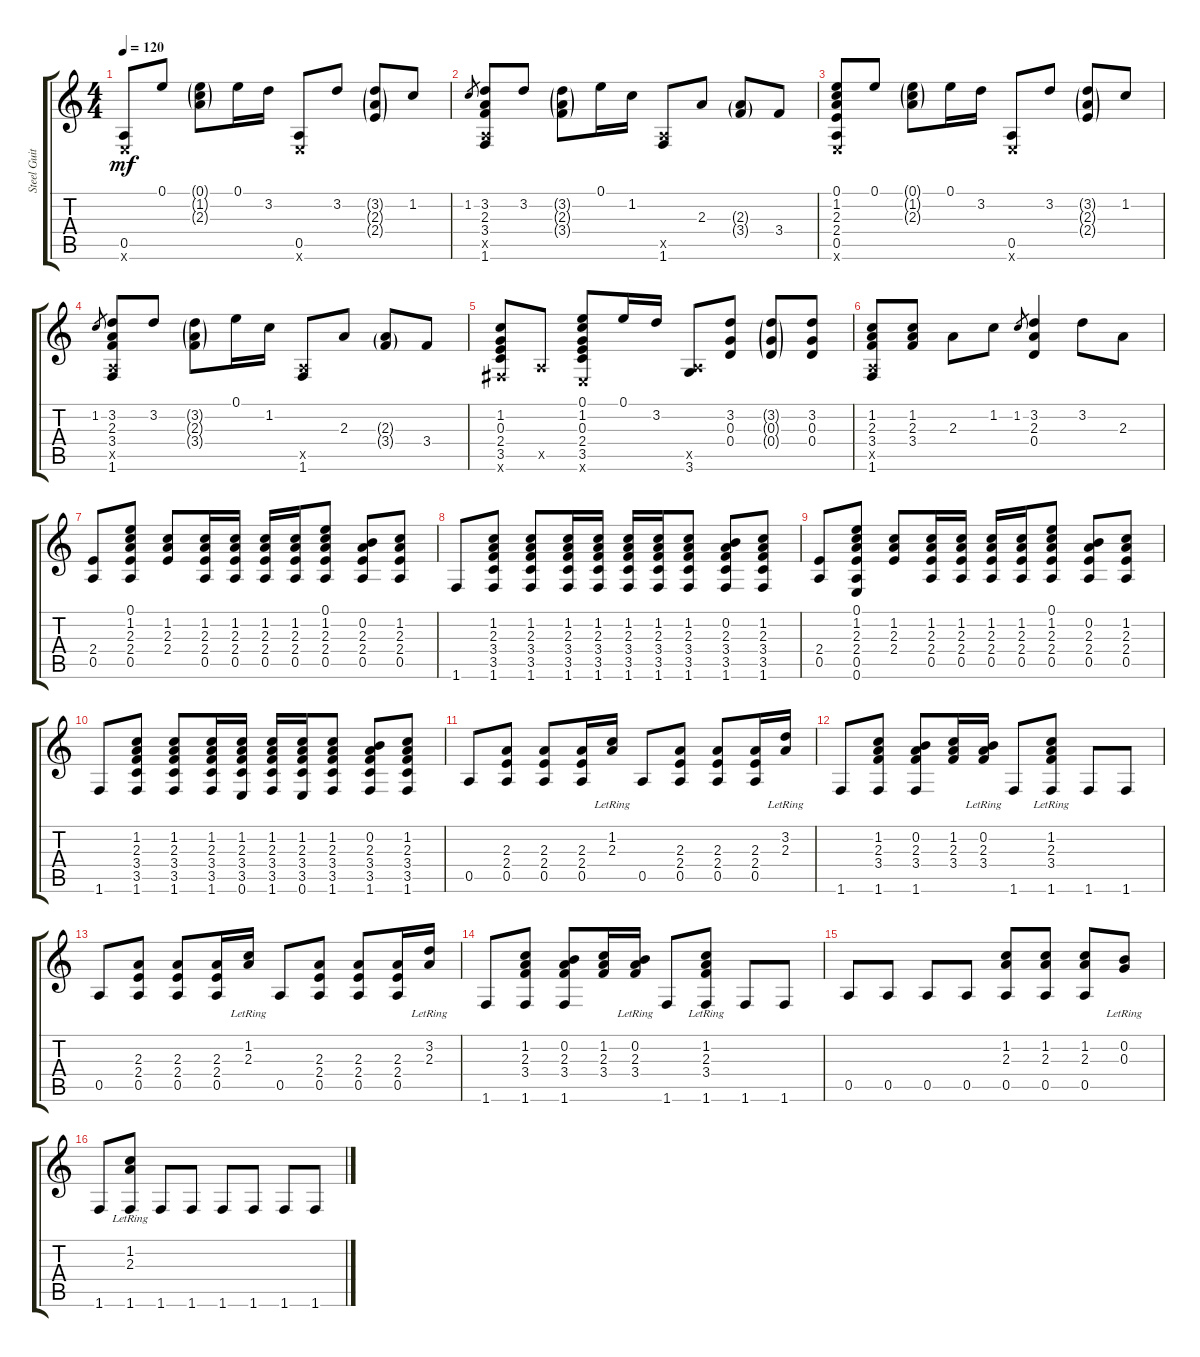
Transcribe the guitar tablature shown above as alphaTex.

\track ("Steel Guitar" "Steel Guit") {instrument acousticguitarsteel}
\staff {score tabs}
\tuning (E4 B3 G3 D3 A2 E2) {hide}
\ts (4 4)
\tempo 120
\clef g2
\ks c
(0.5 0.6{x}).8{dy mf} 0.1.8 (0.1{g} 1.2{g} 2.3{g}).8 0.1.16 3.2.16 (0.5 0.6{x}).8 3.2.8 (3.2{g} 2.3{g} 2.4{g}).8 1.2.8 |
1.2.8{gr} (3.2 2.3 3.4 0.5{x} 1.6).8 3.2.8 (3.2{g} 2.3{g} 3.4{g}).8 0.1.16 1.2.16 (0.5{x} 1.6).8 2.3.8 (2.3{g} 3.4{g}).8 3.4.8 |
(0.1 1.2 2.3 2.4 0.5 0.6{x}).8 0.1.8 (0.1{g} 1.2{g} 2.3{g}).8 0.1.16 3.2.16 (0.5 0.6{x}).8 3.2.8 (3.2{g} 2.3{g} 2.4{g}).8 1.2.8 |
1.2.8{gr} (3.2 2.3 3.4 0.5{x} 1.6).8 3.2.8 (3.2{g} 2.3{g} 3.4{g}).8 0.1.16 1.2.16 (0.5{x} 1.6).8 2.3.8 (2.3{g} 3.4{g}).8 3.4.8 |
(1.2 0.3 2.4 3.5 2.6{x}).8 0.5{x}.8 (0.1 1.2 0.3 2.4 3.5 0.6{x}).8 0.1.16 3.2.16 (0.5{x} 3.6).8 (3.2 0.3 0.4).8 (3.2{g} 0.3{g} 0.4{g}).8 (3.2 0.3 0.4).8 |
(1.2 2.3 3.4 0.5{x} 1.6).8 (1.2 2.3 3.4).8 2.3.8 1.2.8 1.2.8{gr} (3.2 2.3 0.4).4 3.2.8 2.3.8 |
(2.4 0.5).8 (0.1 1.2 2.3 2.4 0.5).8 (1.2 2.3 2.4).8 (1.2 2.3 2.4 0.5).16 (1.2 2.3 2.4 0.5).16 (1.2 2.3 2.4 0.5).16 (1.2 2.3 2.4 0.5).16 (0.1 1.2 2.3 2.4 0.5).8 (0.2 2.3 2.4 0.5).8 (1.2 2.3 2.4 0.5).8 |
1.6.8 (1.2 2.3 3.4 3.5 1.6).8 (1.2 2.3 3.4 3.5 1.6).8 (1.2 2.3 3.4 3.5 1.6).16 (1.2 2.3 3.4 3.5 1.6).16 (1.2 2.3 3.4 3.5 1.6).16 (1.2 2.3 3.4 3.5 1.6).16 (1.2 2.3 3.4 3.5 1.6).8 (0.2 2.3 3.4 3.5 1.6).8 (1.2 2.3 3.4 3.5 1.6).8 |
(2.4 0.5).8 (0.1 1.2 2.3 2.4 0.5 0.6).8 (1.2 2.3 2.4).8 (1.2 2.3 2.4 0.5).16 (1.2 2.3 2.4 0.5).16 (1.2 2.3 2.4 0.5).16 (1.2 2.3 2.4 0.5).16 (0.1 1.2 2.3 2.4 0.5).8 (0.2 2.3 2.4 0.5).8 (1.2 2.3 2.4 0.5).8 |
1.6.8 (1.2 2.3 3.4 3.5 1.6).8 (1.2 2.3 3.4 3.5 1.6).8 (1.2 2.3 3.4 3.5 1.6).16 (1.2 2.3 3.4 3.5 0.6).16 (1.2 2.3 3.4 3.5 1.6).16 (1.2 2.3 3.4 3.5 0.6).16 (1.2 2.3 3.4 3.5 1.6).8 (0.2 2.3 3.4 3.5 1.6).8 (1.2 2.3 3.4 3.5 1.6).8 |
0.5.8 (2.3 2.4 0.5).8 (2.3 2.4 0.5).8 (2.3 2.4 0.5).16 (1.2{lr} 2.3{lr}).16 0.5.8 (2.3 2.4 0.5).8 (2.3 2.4 0.5).8 (2.3 2.4 0.5).16 (3.2{lr} 2.3{lr}).16 |
1.6.8 (1.2 2.3 3.4 1.6).8 (0.2 2.3 3.4 1.6).8 (1.2 2.3 3.4).16 (0.2{lr} 2.3{lr} 3.4{lr}).16 1.6.8 (1.2{lr} 2.3{lr} 3.4{lr} 1.6).8 1.6.8 1.6.8 |
0.5.8 (2.3 2.4 0.5).8 (2.3 2.4 0.5).8 (2.3 2.4 0.5).16 (1.2{lr} 2.3{lr}).16 0.5.8 (2.3 2.4 0.5).8 (2.3 2.4 0.5).8 (2.3 2.4 0.5).16 (3.2{lr} 2.3{lr}).16 |
1.6.8 (1.2 2.3 3.4 1.6).8 (0.2 2.3 3.4 1.6).8 (1.2 2.3 3.4).16 (0.2{lr} 2.3{lr} 3.4{lr}).16 1.6.8 (1.2{lr} 2.3{lr} 3.4{lr} 1.6).8 1.6.8 1.6.8 |
0.5.8 0.5.8 0.5.8 0.5.8 (1.2 2.3 0.5).8 (1.2 2.3 0.5).8 (1.2 2.3 0.5).8 (0.2{lr} 0.3{lr}).8 |
1.6.8 (1.2{lr} 2.3{lr} 1.6).8 1.6.8 1.6.8 1.6.8 1.6.8 1.6.8 1.6.8
